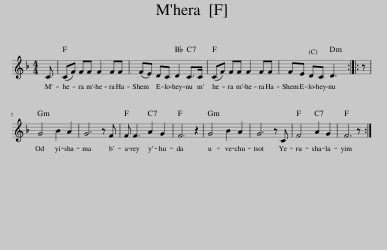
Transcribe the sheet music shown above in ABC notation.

X:1
L:1/8
M:4/4
I:linebreak $
K:F
V:1 treble
V:1
 C | (CF) FF F2 FF | (FE) DC D2 C>C | (CF) FF F2 FF | FE DC D3 :: %5
 z |$ G4 B2 A2 | G6 z F | F F3 A2 G2 | F6 z2 | %10
 G4 B2 A2 | G6 z C | F4 A2 G2 | F6 z :| %14
